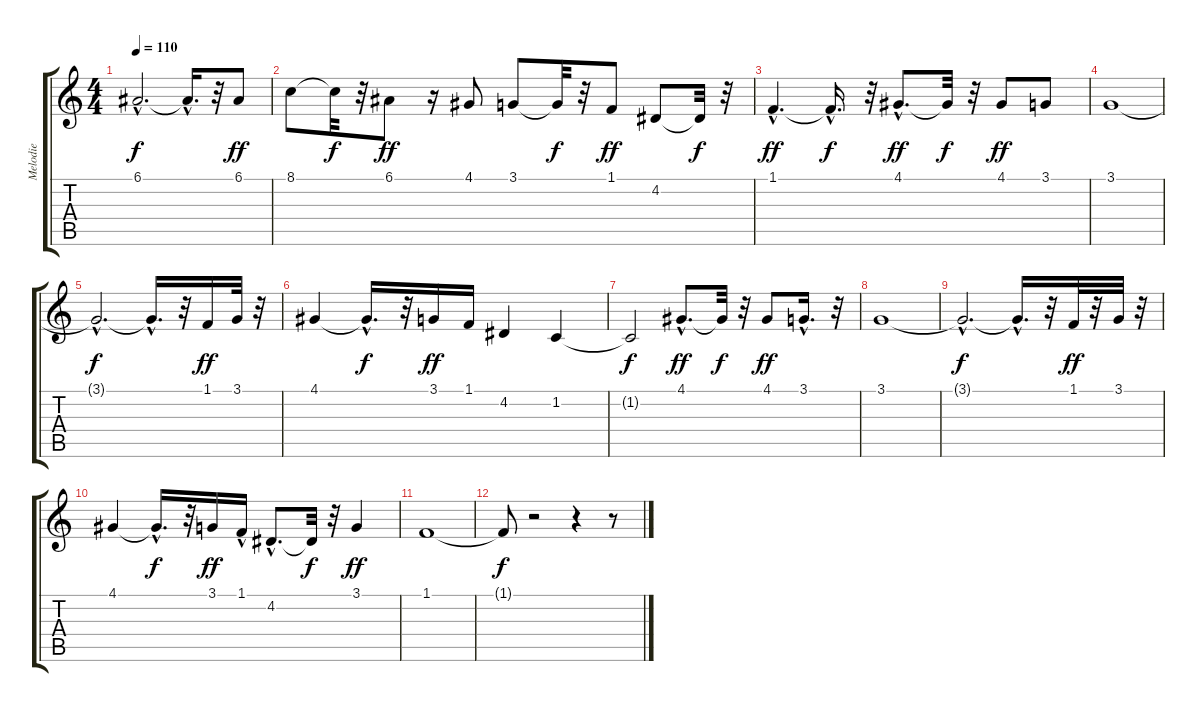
\track ("Melodie" "Melodie") {instrument oboe}
\staff {score tabs}
\tuning (E4 B3 G3 D3 A2 E2) {hide}
\ts (4 4)
\tempo 110
\clef g2
\ks c
6.1{hac t}.2{d dy f} 6.1{hac t}.16{d} r.32 6.1.8{dy ff} |
8.1.8 8.1{t}.32{dy f} r.32 6.1.8{dy ff} r.16 4.1.8 3.1.8 3.1{t}.32{dy f} r.32 1.1.8{dy ff} 4.2.8 4.2{t}.32{dy f} r.32 |
1.1{hac}.4{d dy ff} 1.1{hac t}.16{d dy f} r.32 4.1{hac}.8{d dy ff} 4.1{t}.32{dy f} r.32 4.1.8{dy ff} 3.1.8 |
3.1.1 |
3.1{hac t}.2{d dy f} 3.1{hac t}.16{d} r.32 1.1.16{dy ff} 3.1.32 r.32 |
4.1.4 4.1{hac t}.16{d dy f} r.32 3.1.16{dy ff} 1.1.16 4.2.4 1.2.4 |
1.2{t}.2{dy f} 4.1{hac}.8{d dy ff} 4.1{t}.32{dy f} r.32 4.1.8{dy ff} 3.1{hac}.16{d} r.32 |
3.1.1 |
3.1{hac t}.2{d dy f} 3.1{hac t}.16{d} r.32 1.1.32{dy ff} r.32 3.1.32 r.32 |
4.1.4 4.1{hac t}.16{d dy f} r.32 3.1.16{dy ff} 1.1{hac}.16 4.2{hac}.8{d} 4.2{t}.32{dy f} r.32 3.1.4{dy ff} |
1.1.1 |
1.1{t}.8{dy f} r.2 r.4 r.8
